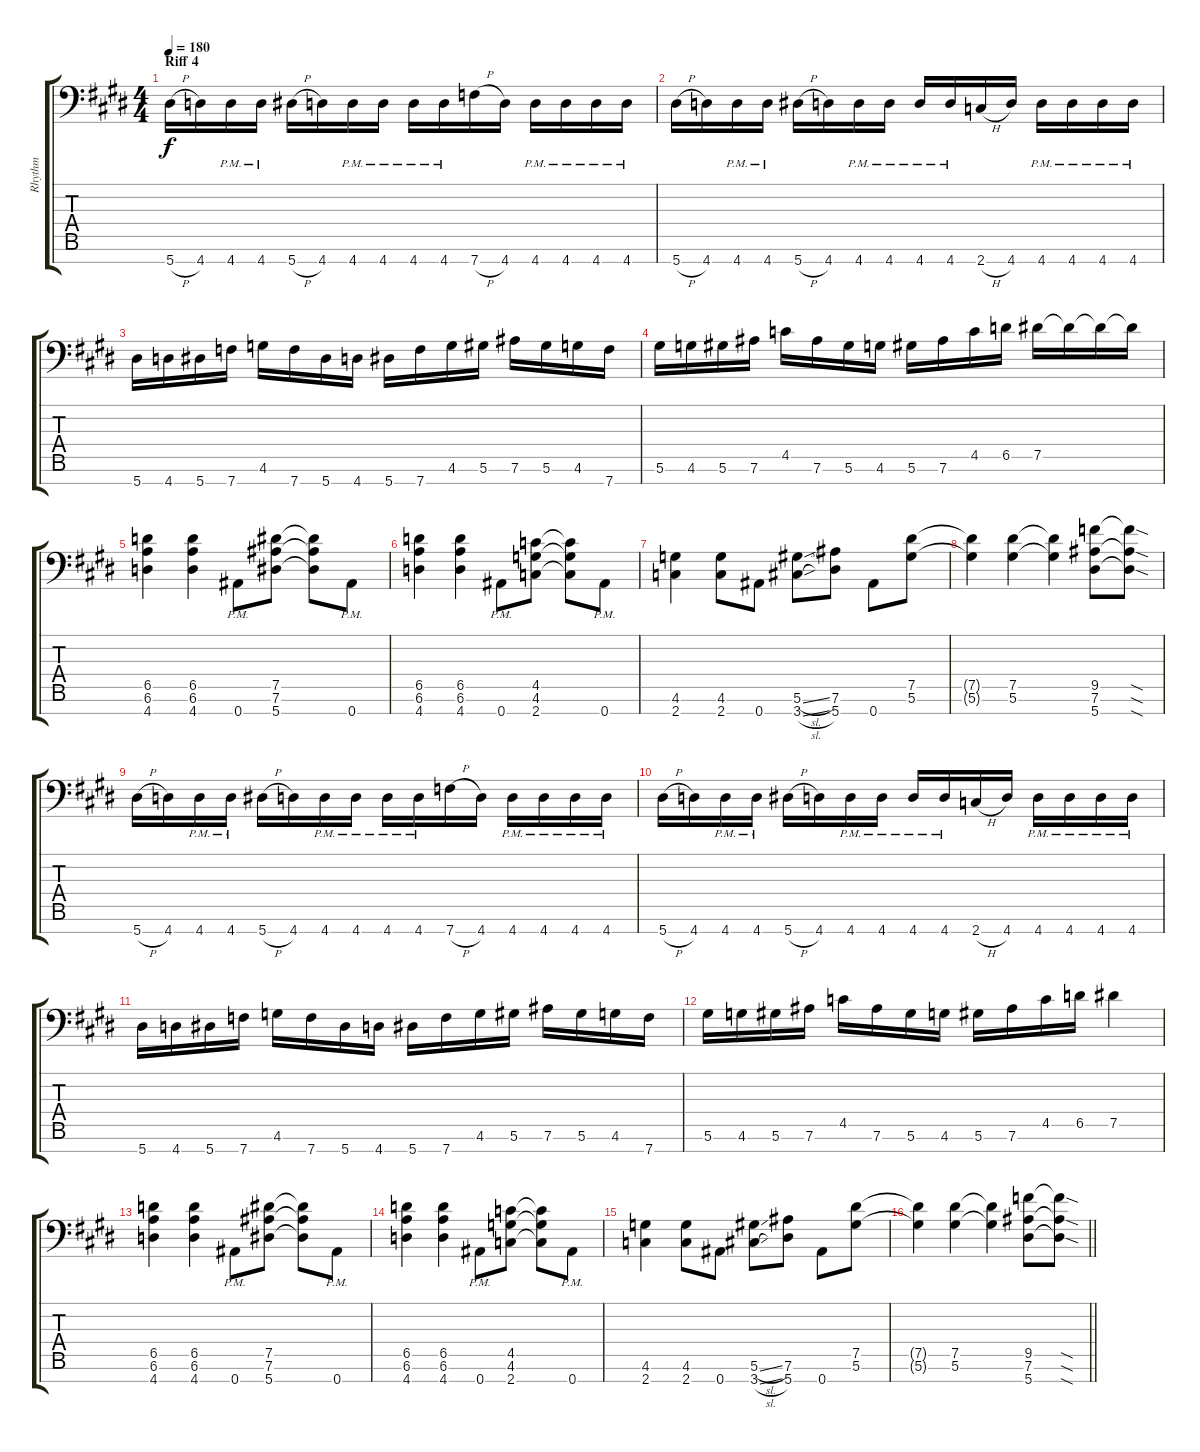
\track ("Rhythm" "Rhythm") {instrument overdrivenguitar}
\staff {score tabs}
\tuning (Eb4 Bb3 Gb3 Db3 Ab2 Eb2 Bb1) {hide}
\ts (4 4)
\section ("" "Riff 4")
\tempo 180
\clef f4
\ks e
5.7{h}.16{dy f} 4.7.16 4.7{pm}.16 4.7{pm}.16 5.7{h}.16 4.7.16 4.7{pm}.16 4.7{pm}.16 4.7{pm}.16 4.7{pm}.16 7.7{h}.16 4.7.16 4.7{pm}.16 4.7{pm}.16 4.7{pm}.16 4.7{pm}.16 |
5.7{h}.16 4.7.16 4.7{pm}.16 4.7{pm}.16 5.7{h}.16 4.7.16 4.7{pm}.16 4.7{pm}.16 4.7{pm}.16 4.7{pm}.16 2.7{h}.16 4.7.16 4.7{pm}.16 4.7{pm}.16 4.7{pm}.16 4.7{pm}.16 |
5.7.16 4.7.16 5.7.16 7.7.16 4.6.16 7.7.16 5.7.16 4.7.16 5.7.16 7.7.16 4.6.16 5.6.16 7.6.16 5.6.16 4.6.16 7.7.16 |
5.6.16 4.6.16 5.6.16 7.6.16 4.5.16 7.6.16 5.6.16 4.6.16 5.6.16 7.6.16 4.5.16 6.5.16 7.5.16 7.5{t}.16 7.5{t}.16 7.5{t}.16 |
(6.5 6.6 4.7).4 (6.5 6.6 4.7).4 0.7{pm}.8 (7.5 7.6 5.7).8 (7.5{t} 7.6{t} 5.7{t}).8 0.7{pm}.8 |
(6.5 6.6 4.7).4 (6.5 6.6 4.7).4 0.7{pm}.8 (4.5 4.6 2.7).8 (4.5{t} 4.6{t} 2.7{t}).8 0.7{pm}.8 |
(4.6 2.7).4 (4.6 2.7).8 0.7.8 (5.6{sl} 3.7{sl}).8 (7.6 5.7).8 0.7.8 (7.5 5.6).8 |
(7.5{t} 5.6{t}).4 (7.5 5.6).4 (7.5{t} 5.6{t}).4 (9.5 7.6 5.7).8 (9.5{sod t} 7.6{sod t} 5.7{sod t}).8 |
5.7{h}.16 4.7.16 4.7{pm}.16 4.7{pm}.16 5.7{h}.16 4.7.16 4.7{pm}.16 4.7{pm}.16 4.7{pm}.16 4.7{pm}.16 7.7{h}.16 4.7.16 4.7{pm}.16 4.7{pm}.16 4.7{pm}.16 4.7{pm}.16 |
5.7{h}.16 4.7.16 4.7{pm}.16 4.7{pm}.16 5.7{h}.16 4.7.16 4.7{pm}.16 4.7{pm}.16 4.7{pm}.16 4.7{pm}.16 2.7{h}.16 4.7.16 4.7{pm}.16 4.7{pm}.16 4.7{pm}.16 4.7{pm}.16 |
5.7.16 4.7.16 5.7.16 7.7.16 4.6.16 7.7.16 5.7.16 4.7.16 5.7.16 7.7.16 4.6.16 5.6.16 7.6.16 5.6.16 4.6.16 7.7.16 |
5.6.16 4.6.16 5.6.16 7.6.16 4.5.16 7.6.16 5.6.16 4.6.16 5.6.16 7.6.16 4.5.16 6.5.16 7.5.4 |
(6.5 6.6 4.7).4 (6.5 6.6 4.7).4 0.7{pm}.8 (7.5 7.6 5.7).8 (7.5{t} 7.6{t} 5.7{t}).8 0.7{pm}.8 |
(6.5 6.6 4.7).4 (6.5 6.6 4.7).4 0.7{pm}.8 (4.5 4.6 2.7).8 (4.5{t} 4.6{t} 2.7{t}).8 0.7{pm}.8 |
(4.6 2.7).4 (4.6 2.7).8 0.7.8 (5.6{sl} 3.7{sl}).8 (7.6 5.7).8 0.7.8 (7.5 5.6).8 |
\barLineRight lightlight
(7.5{t} 5.6{t}).4 (7.5 5.6).4 (7.5{t} 5.6{t}).4 (9.5 7.6 5.7).8 (9.5{sod t} 7.6{sod t} 5.7{sod t}).8
